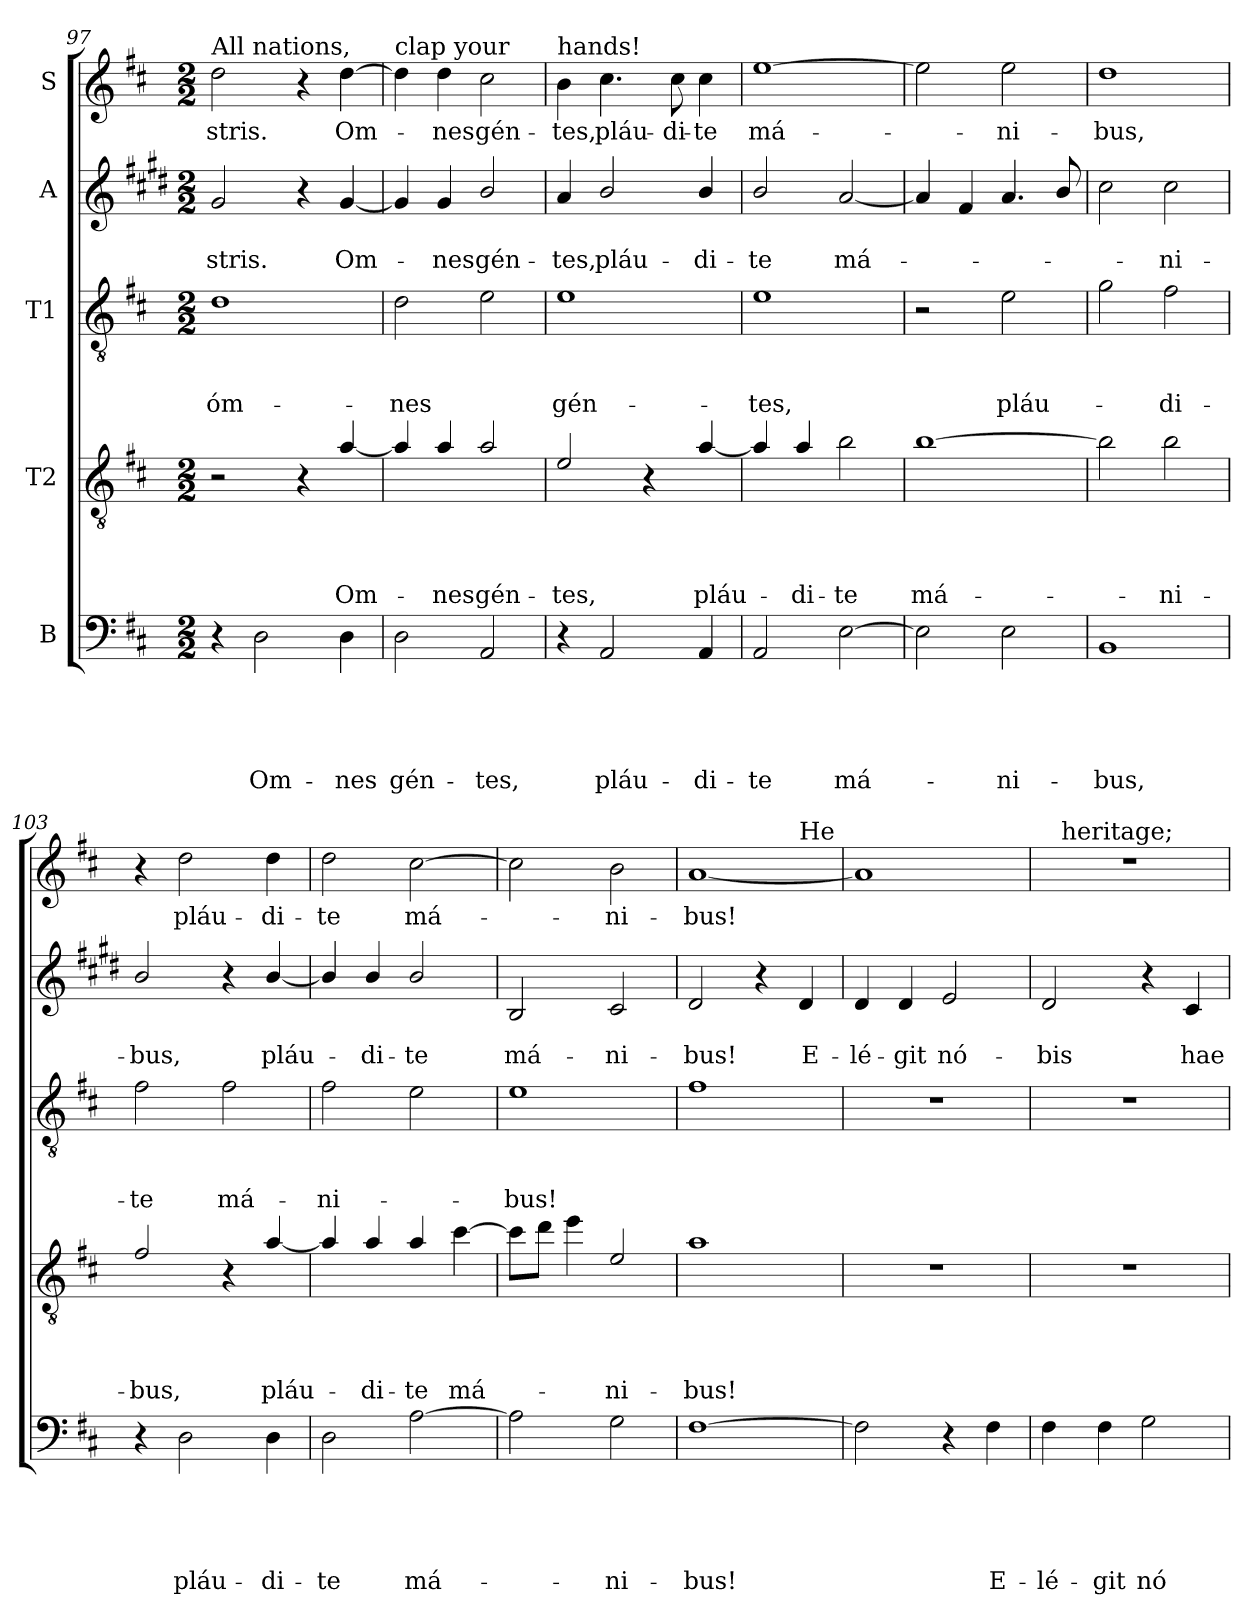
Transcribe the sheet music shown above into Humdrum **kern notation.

**kern	**text	**text	**text	**text	**text	**kern	**text	**text	**text	**text	**kern	**text	**text	**text	**kern	**text	**text	**kern	**text
*part5	*part5	*part5	*part5	*part5	*part5	*part4	*part4	*part4	*part4	*part4	*part3	*part3	*part3	*part3	*part2	*part2	*part2	*part1	*part1
*staff5	*staff5	*staff5	*staff5	*staff5	*staff5	*staff4	*staff4	*staff4	*staff4	*staff4	*staff3	*staff3	*staff3	*staff3	*staff2	*staff2	*staff2	*staff1	*staff1
*I"B	*	*	*	*	*	*I"T2	*	*	*	*	*I"T1	*	*	*	*I"A	*	*	*I"S	*
!!LO:LB:g=z
*clefF4	*	*	*	*	*	*clefGv2	*	*	*	*	*clefGv2	*	*	*	*clefG2	*	*	*clefG2	*
*	*	*	*	*	*	*ITrd8c14	*	*	*	*	*	*	*	*	*ITrd1c2	*	*	*	*
*k[f#c#]	*	*	*	*	*	*k[f#c#]	*	*	*	*	*k[f#c#]	*	*	*	*k[f#c#]	*	*	*k[f#c#]	*
*D:	*	*	*	*	*	*D:	*	*	*	*	*D:	*	*	*	*D:	*	*	*D:	*
*M2/2	*	*	*	*	*	*M2/2	*	*	*	*	*M2/2	*	*	*	*M2/2	*	*	*M2/2	*
=97	=97	=97	=97	=97	=97	=97	=97	=97	=97	=97	=97	=97	=97	=97	=97	=97	=97	=97	=97
!	!	!	!	!	!	!	!	!	!	!	!	!	!	!	!	!	!	!LO:TX:a:t=All nations,	!
!	!	!	!	!	!	!	!	!	!	!	!	!	!	!LO:LY:b	!	!	!LO:LY:b	!	!LO:LY:b
4r	.	.	.	.	.	2r	.	.	.	.	1d	.	.	óm-	2f#/	.	-stris.	2dd\	-stris.
!	!	!	!	!	!LO:LY:b	!	!	!	!	!	!	!	!	!	!	!	!	!	!
2D\	.	.	.	.	Om-	.	.	.	.	.	.	.	.	.	.	.	.	.	.
.	.	.	.	.	.	4r	.	.	.	.	.	.	.	.	4r	.	.	4r	.
!	!	!	!	!	!LO:LY:b	!	!	!	!	!LO:LY:b	!	!	!	!	!	!	!LO:LY:b	!	!LO:LY:b
4D\	.	.	.	.	-nes	[4A/	.	.	.	Om-	.	.	.	.	[4f#/	.	Om-	[4dd\	Om-
=98	=98	=98	=98	=98	=98	=98	=98	=98	=98	=98	=98	=98	=98	=98	=98	=98	=98	=98	=98
!	!	!	!	!	!	!	!	!	!	!	!	!	!	!	!	!	!	!LO:TX:a:t=clap your	!
!	!	!	!	!	!LO:LY:b	!	!	!	!	!	!	!	!	!LO:LY:b	!	!	!	!	!
2D\	.	.	.	.	gén-	4A/]	.	.	.	.	2d\	.	.	-nes	4f#/]	.	.	4dd\]	.
!	!	!	!	!	!	!	!	!	!	!LO:LY:b	!	!	!	!	!	!	!LO:LY:b	!	!LO:LY:b
.	.	.	.	.	.	4A/	.	.	.	-nes	.	.	.	.	4f#/	.	-nes	4dd\	-nes
!	!	!	!	!	!LO:LY:b	!	!	!	!	!LO:LY:b	!	!	!	!	!	!	!LO:LY:b	!	!LO:LY:b
2AA/	.	.	.	.	-tes,	2A/	.	.	.	gén-	2e\	.	.	.	2a/	.	gén-	2cc#\	gén-
=99	=99	=99	=99	=99	=99	=99	=99	=99	=99	=99	=99	=99	=99	=99	=99	=99	=99	=99	=99
!	!	!	!	!	!	!	!	!	!	!	!	!	!	!	!	!	!	!LO:TX:a:t=hands!	!
!	!	!	!	!	!	!	!	!	!	!LO:LY:b	!	!	!	!LO:LY:b	!	!	!LO:LY:b	!	!LO:LY:b
4r	.	.	.	.	.	2E/	.	.	.	-tes,	1e	.	.	gén-	4g/	.	-tes,	4b\	-tes,
!	!	!	!	!	!LO:LY:b	!	!	!	!	!	!	!	!	!	!	!	!LO:LY:b	!	!LO:LY:b
2AA/	.	.	.	.	pláu-	.	.	.	.	.	.	.	.	.	2a/	.	pláu-	4.cc#\	pláu-
.	.	.	.	.	.	4r	.	.	.	.	.	.	.	.	.	.	.	.	.
!	!	!	!	!	!	!	!	!	!	!	!	!	!	!	!	!	!	!	!LO:LY:b
.	.	.	.	.	.	.	.	.	.	.	.	.	.	.	.	.	.	8cc#\	-di-
!	!	!	!	!	!LO:LY:b	!	!	!	!	!LO:LY:b	!	!	!	!	!	!	!LO:LY:b	!	!LO:LY:b
4AA/	.	.	.	.	-di-	[4A/	.	.	.	pláu-	.	.	.	.	4a/	.	-di-	4cc#\	-te
=100	=100	=100	=100	=100	=100	=100	=100	=100	=100	=100	=100	=100	=100	=100	=100	=100	=100	=100	=100
!	!	!	!	!	!LO:LY:b	!	!	!	!	!	!	!	!	!LO:LY:b	!	!	!LO:LY:b	!	!LO:LY:b
2AA/	.	.	.	.	-te	4A/]	.	.	.	.	1e	.	.	-tes,	2a/	.	-te	[1ee	má-
!	!	!	!	!	!	!	!	!	!	!LO:LY:b	!	!	!	!	!	!	!	!	!
.	.	.	.	.	.	4A/	.	.	.	-di-	.	.	.	.	.	.	.	.	.
!	!	!	!	!	!LO:LY:b	!	!	!	!	!LO:LY:b	!	!	!	!	!	!	!LO:LY:b	!	!
[2E\	.	.	.	.	má-	2B\	.	.	.	-te	.	.	.	.	[2g/	.	má-	.	.
=101	=101	=101	=101	=101	=101	=101	=101	=101	=101	=101	=101	=101	=101	=101	=101	=101	=101	=101	=101
!	!	!	!	!	!	!	!	!	!	!LO:LY:b	!	!	!	!	!	!	!	!	!
2E\]	.	.	.	.	.	[1B	.	.	.	má-	2r	.	.	.	4g/]	.	.	2ee\]	.
.	.	.	.	.	.	.	.	.	.	.	.	.	.	.	4e/	.	.	.	.
!	!	!	!	!	!LO:LY:b	!	!	!	!	!	!	!	!	!LO:LY:b	!	!	!	!	!LO:LY:b
2E\	.	.	.	.	-ni-	.	.	.	.	.	2e\	.	.	pláu-	4.g/	.	.	2ee\	-ni-
.	.	.	.	.	.	.	.	.	.	.	.	.	.	.	8a/	.	.	.	.
=102	=102	=102	=102	=102	=102	=102	=102	=102	=102	=102	=102	=102	=102	=102	=102	=102	=102	=102	=102
!	!	!	!	!	!LO:LY:b	!	!	!	!	!	!	!	!	!	!	!	!	!	!LO:LY:b
1BB	.	.	.	.	-bus,	2B\]	.	.	.	.	2g\	.	.	.	2b\	.	.	1dd	-bus,
!	!	!	!	!	!	!	!	!	!	!LO:LY:b	!	!	!	!LO:LY:b	!	!	!LO:LY:b	!	!
.	.	.	.	.	.	2B\	.	.	.	-ni-	2f#\	.	.	-di-	2b\	.	-ni-	.	.
!!LO:PB:g=z
=103	=103	=103	=103	=103	=103	=103	=103	=103	=103	=103	=103	=103	=103	=103	=103	=103	=103	=103	=103
!	!	!	!	!	!	!	!	!	!	!LO:LY:b	!	!	!	!LO:LY:b	!	!	!LO:LY:b	!	!
4r	.	.	.	.	.	2F#/	.	.	.	-bus,	2f#\	.	.	-te	2a/	.	-bus,	4r	.
!	!	!	!	!	!LO:LY:b	!	!	!	!	!	!	!	!	!	!	!	!	!	!LO:LY:b
2D\	.	.	.	.	pláu-	.	.	.	.	.	.	.	.	.	.	.	.	2dd\	pláu-
!	!	!	!	!	!	!	!	!	!	!	!	!	!	!LO:LY:b	!	!	!	!	!
.	.	.	.	.	.	4r	.	.	.	.	2f#\	.	.	má-	4r	.	.	.	.
!	!	!	!	!	!LO:LY:b	!	!	!	!	!LO:LY:b	!	!	!	!	!	!	!LO:LY:b	!	!LO:LY:b
4D\	.	.	.	.	-di-	[4A/	.	.	.	pláu-	.	.	.	.	[4a/	.	pláu-	4dd\	-di-
=104	=104	=104	=104	=104	=104	=104	=104	=104	=104	=104	=104	=104	=104	=104	=104	=104	=104	=104	=104
!	!	!	!	!	!LO:LY:b	!	!	!	!	!	!	!	!	!LO:LY:b	!	!	!	!	!LO:LY:b
2D\	.	.	.	.	-te	4A/]	.	.	.	.	2f#\	.	.	-ni-	4a/]	.	.	2dd\	-te
!	!	!	!	!	!	!	!	!	!	!LO:LY:b	!	!	!	!	!	!	!LO:LY:b	!	!
.	.	.	.	.	.	4A/	.	.	.	-di-	.	.	.	.	4a/	.	-di-	.	.
!	!	!	!	!	!LO:LY:b	!	!	!	!	!LO:LY:b	!	!	!	!	!	!	!LO:LY:b	!	!LO:LY:b
[2A\	.	.	.	.	má-	4A/	.	.	.	-te	2e\	.	.	.	2a/	.	-te	[2cc#\	má-
!	!	!	!	!	!	!	!	!	!	!LO:LY:b	!	!	!	!	!	!	!	!	!
.	.	.	.	.	.	[4c#\	.	.	.	má-	.	.	.	.	.	.	.	.	.
=105	=105	=105	=105	=105	=105	=105	=105	=105	=105	=105	=105	=105	=105	=105	=105	=105	=105	=105	=105
!	!	!	!	!	!	!	!	!	!	!	!	!	!	!LO:LY:b	!	!	!LO:LY:b	!	!
2A\]	.	.	.	.	.	8c#\L]	.	.	.	.	1e	.	.	-bus!	2A/	.	má-	2cc#\]	.
.	.	.	.	.	.	8d\J	.	.	.	.	.	.	.	.	.	.	.	.	.
.	.	.	.	.	.	4e\	.	.	.	.	.	.	.	.	.	.	.	.	.
!	!	!	!	!	!LO:LY:b	!	!	!	!	!LO:LY:b	!	!	!	!	!	!	!LO:LY:b	!	!LO:LY:b
2G\	.	.	.	.	-ni-	2E/	.	.	.	-ni-	.	.	.	.	2B/	.	-ni-	2b\	-ni-
=106	=106	=106	=106	=106	=106	=106	=106	=106	=106	=106	=106	=106	=106	=106	=106	=106	=106	=106	=106
!	!	!	!	!	!LO:LY:b	!	!	!	!	!LO:LY:b	!	!	!	!	!	!	!LO:LY:b	!	!LO:LY:b
*	*	*	*	*	*	*	*	*	*	*	*	*	*	*	*	*	*	*^	*
[1F#	.	.	.	.	-bus!	1A	.	.	.	-bus!	1f#	.	.	.	2c#/	.	-bus!	[1a	2.ryy	-bus!
.	.	.	.	.	.	.	.	.	.	.	.	.	.	.	4r	.	.	.	.	.
!	!	!	!	!	!	!	!	!	!	!	!	!	!	!	!	!	!	!	!LO:TX:a:t=He	!
!	!	!	!	!	!	!	!	!	!	!	!	!	!	!	!	!	!LO:LY:b	!	!	!
.	.	.	.	.	.	.	.	.	.	.	.	.	.	.	4c#/	.	E-	.	4ryy	.
=107	=107	=107	=107	=107	=107	=107	=107	=107	=107	=107	=107	=107	=107	=107	=107	=107	=107	=107	=107	=107
!	!	!	!	!	!	!	!	!	!	!	!	!	!	!	!	!	!	!LO:TX:a:t=chose for us his	!	!
!	!	!	!	!	!	!	!	!	!	!	!	!	!	!	!	!	!LO:LY:b	!	!	!
*	*	*	*	*	*	*	*	*	*	*	*	*	*	*	*	*	*	*v	*v	*
2F#\]	.	.	.	.	.	1r	.	.	.	.	1r	.	.	.	4c#/	.	-lé-	1a]	.
!	!	!	!	!	!	!	!	!	!	!	!	!	!	!	!	!	!LO:LY:b	!	!
.	.	.	.	.	.	.	.	.	.	.	.	.	.	.	4c#/	.	-git	.	.
!	!	!	!	!	!	!	!	!	!	!	!	!	!	!	!	!	!LO:LY:b	!	!
4r	.	.	.	.	.	.	.	.	.	.	.	.	.	.	2d/	.	nó-	.	.
!	!	!	!	!	!LO:LY:b	!	!	!	!	!	!	!	!	!	!	!	!	!	!
4F#\	.	.	.	.	E-	.	.	.	.	.	.	.	.	.	.	.	.	.	.
=108	=108	=108	=108	=108	=108	=108	=108	=108	=108	=108	=108	=108	=108	=108	=108	=108	=108	=108	=108
!	!	!	!	!	!LO:LY:b	!	!	!	!	!	!	!	!	!	!	!	!LO:LY:b	!	!
*	*	*	*	*	*	*	*	*	*	*	*	*	*	*	*	*	*	*^	*
4F#\	.	.	.	.	-lé-	1r	.	.	.	.	1r	.	.	.	2c#/	.	-bis	1r	16ryy	.
!	!	!	!	!	!	!	!	!	!	!	!	!	!	!	!	!	!	!	!LO:TX:a:t=heritage;	!
.	.	.	.	.	.	.	.	.	.	.	.	.	.	.	.	.	.	.	2...ryy	.
!	!	!	!	!	!LO:LY:b	!	!	!	!	!	!	!	!	!	!	!	!	!	!	!
4F#\	.	.	.	.	-git	.	.	.	.	.	.	.	.	.	.	.	.	.	.	.
!	!	!	!	!	!LO:LY:b	!	!	!	!	!	!	!	!	!	!	!	!	!	!	!
2G\	.	.	.	.	nó-	.	.	.	.	.	.	.	.	.	4r	.	.	.	.	.
!	!	!	!	!	!	!	!	!	!	!	!	!	!	!	!	!	!LO:LY:b	!	!	!
.	.	.	.	.	.	.	.	.	.	.	.	.	.	.	4B/	.	hae-	.	.	.
*	*	*	*	*	*	*	*	*	*	*	*	*	*	*	*	*	*	*v	*v	*
=	=	=	=	=	=	=	=	=	=	=	=	=	=	=	=	=	=	=	=
*-	*-	*-	*-	*-	*-	*-	*-	*-	*-	*-	*-	*-	*-	*-	*-	*-	*-	*-	*-
